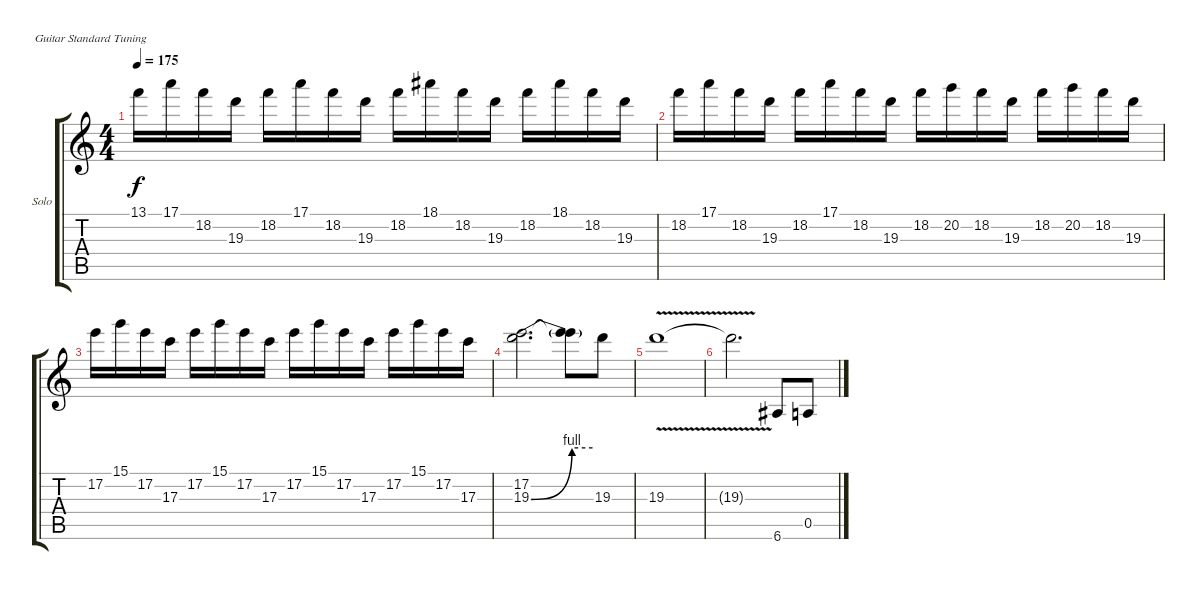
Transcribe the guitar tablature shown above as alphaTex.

\bracketExtendMode groupsimilarinstruments
\firstSystemTrackNameOrientation horizontal
\otherSystemsTrackNameOrientation horizontal
\track ("Solo" "Solo") {instrument distortionguitar}
\staff {score tabs}
\tuning (E4 B3 G3 D3 A2 E2)
\ts (4 4)
\tempo 175
\clef g2
\scale
0.333333
\ks c
13.1.16{dy f} 17.1.16 18.2.16 19.3.16 18.2.16 17.1.16 18.2.16 19.3.16 18.2.16 18.1.16 18.2.16 19.3.16 18.2.16 18.1.16 18.2.16 19.3.16 |
\scale
0.333333 18.2.16 17.1.16 18.2.16 19.3.16 18.2.16 17.1.16 18.2.16 19.3.16 18.2.16 20.2.16 18.2.16 19.3.16 18.2.16 20.2.16 18.2.16 19.3.16 |
\scale
0.333333 17.2.16 15.1.16 17.2.16 17.3.16 17.2.16 15.1.16 17.2.16 17.3.16 17.2.16 15.1.16 17.2.16 17.3.16 17.2.16 15.1.16 17.2.16 17.3.16 |
\scale
0.333333 (17.2 19.3{be (bend 0 0 60 4)}).2{d} (17.2{t} 19.3{be (hold 0 4 60 4) t}).8 19.3.8 |
\scale
0.333333 19.3{v}.1 |
\scale
0.333333 19.3{v t}.2{d} 6.6.8 0.5.8 |
\scale
0.333333 |
\scale
0.333333 |
\scale
0.333333 |
\scale
0.333333 |
\scale
0.333333 |
\scale
0.333333 |
\scale
0.333333 |
\scale
0.333333 |
\scale
0.333333 |
\scale
0.333333
